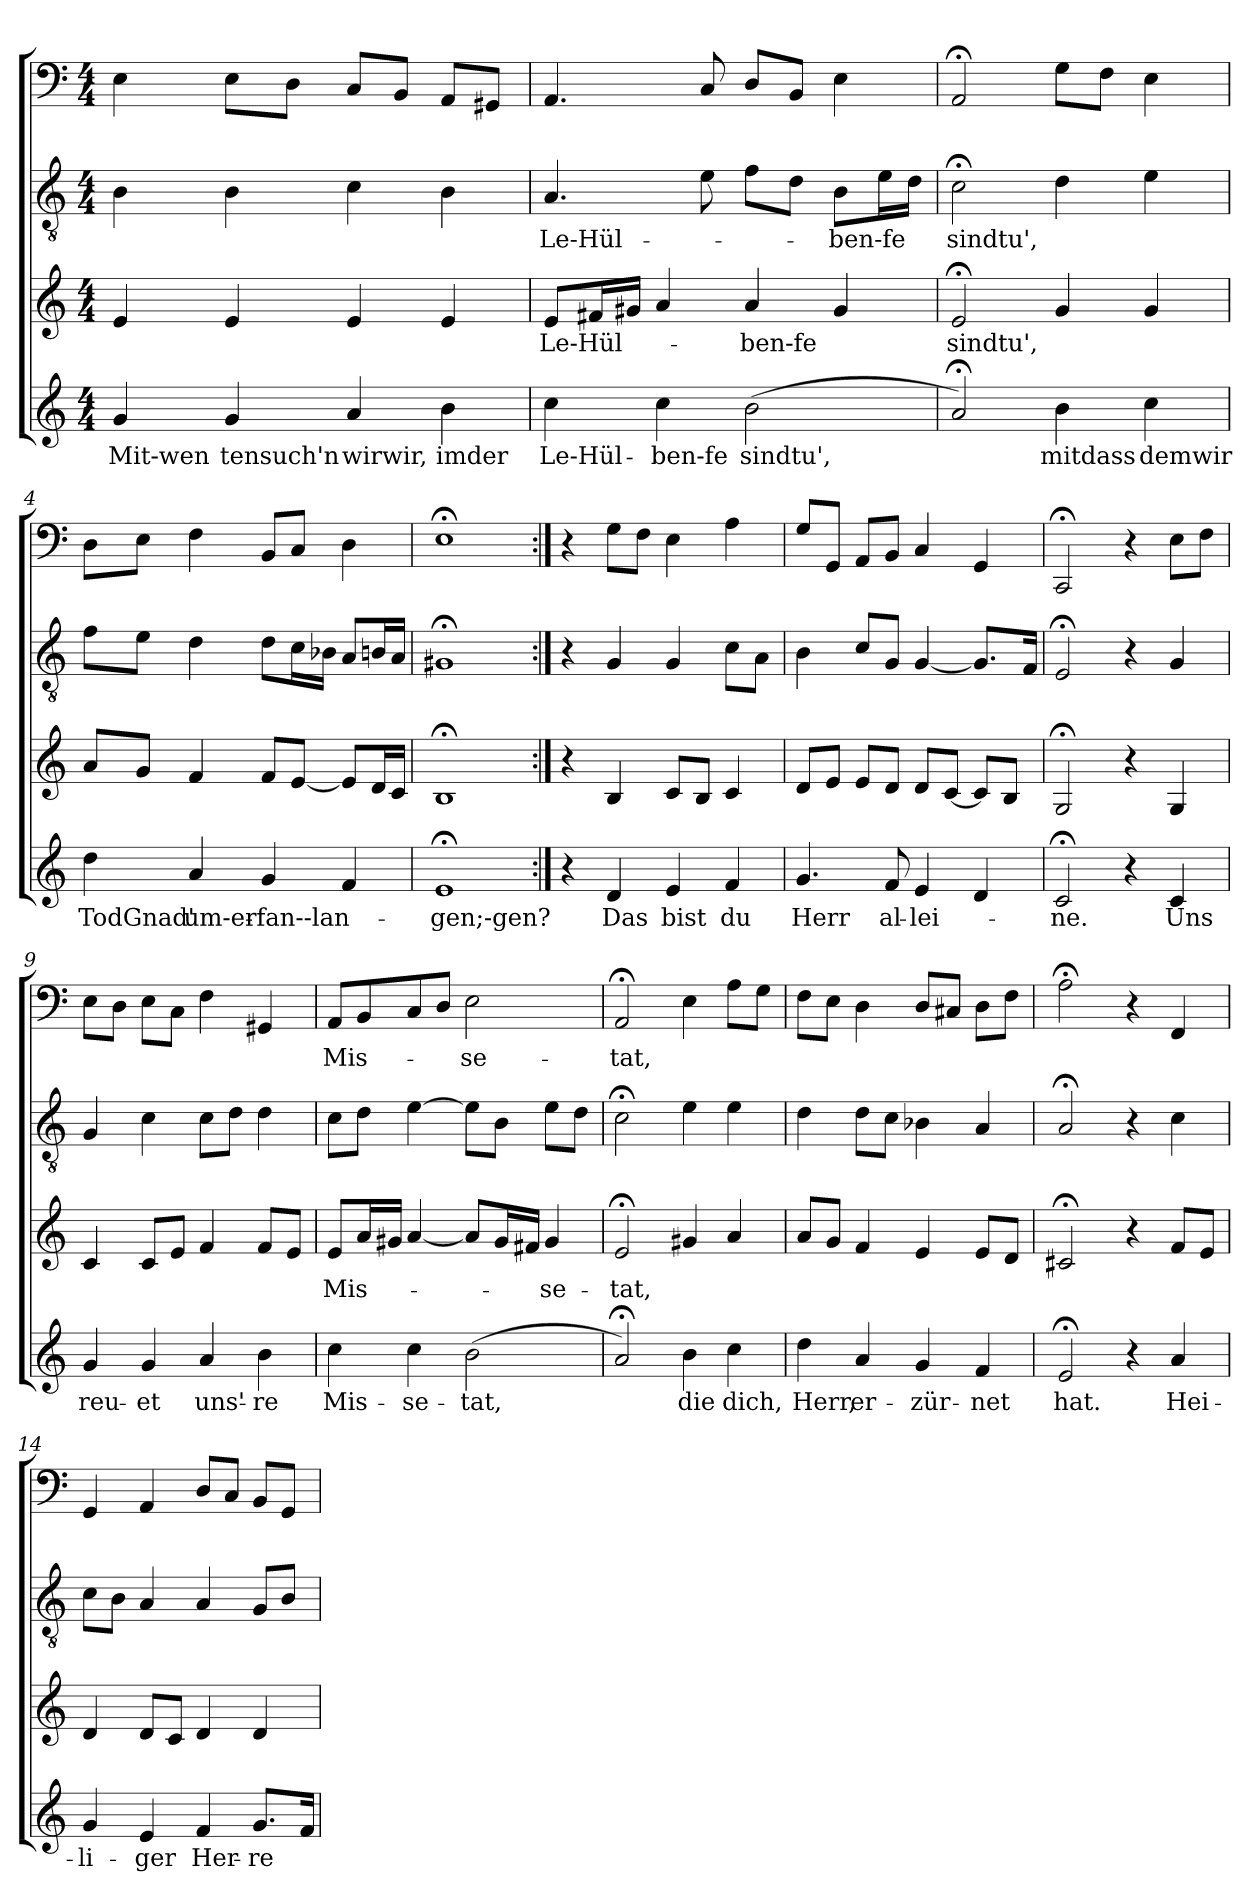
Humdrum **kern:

**kern	**text	**kern	**text	**kern	**text	**kern	**text
*part4	*part4	*part3	*part3	*part2	*part2	*part1	*part1
*staff4	*staff4	*staff3	*staff3	*staff2	*staff2	*staff1	*staff1
*clefG2	*	*clefG2	*	*clefGv2	*	*clefF4	*
*k[]	*	*k[]	*	*k[]	*	*k[]	*
*a:	*	*a:	*	*a:	*	*a:	*
*M4/4	*	*M4/4	*	*M4/4	*	*M4/4	*
=1	=1	=1	=1	=1	=1	=1	=1
4g/	Mit-wen	4e/	.	4B\	.	4E\	.
4g/	-tensuch'n	4e/	.	4B\	.	8E\L	.
.	.	.	.	.	.	8D\J	.
4a/	wirwir,	4e/	.	4c\	.	8C/L	.
.	.	.	.	.	.	8BB/J	.
4b\	imder	4e/	.	4B\	.	8AA/L	.
.	.	.	.	.	.	8GG#X/J	.
=2	=2	=2	=2	=2	=2	=2	=2
4cc\	Le-Hül-	8e/L	Le-Hül-	4.A/	Le-Hül-	4.AA/	.
.	.	16f#X/L	.	.	.	.	.
.	.	16g#X/JJ	.	.	.	.	.
4cc\	-ben-fe	4a/	.	.	.	.	.
.	.	.	.	8e\	.	8C/	.
(2b\	sindtu',	4a/	-ben-fe	8f\L	.	8D/L	.
.	.	.	.	8d\J	.	8BB/J	.
.	.	4g#/	.	8B\L	-ben-fe	4E\	.
.	.	.	.	16e\L	.	.	.
.	.	.	.	16d\JJ	.	.	.
=3	=3	=3	=3	=3	=3	=3	=3
2a;</)	.	2e;</	sindtu',	2c;<\	sindtu',	2AA;</	.
4b\	mitdass	4g/	.	4d\	.	8G\L	.
.	.	.	.	.	.	8F\J	.
4cc\	demwir	4g/	.	4e\	.	4E\	.
=4	=4	=4	=4	=4	=4	=4	=4
4dd\	TodGnad'	8a/L	.	8f\L	.	8D\L	.
.	.	8g/J	.	8e\J	.	8E\J	.
4a/	um-er-	4f/	.	4d\	.	4F\	.
4g/	-fan--lan-	8f/L	.	8d\L	.	8BB/L	.
.	.	[8e/J	.	16c\L	.	8C/J	.
.	.	.	.	16B-X\JJ	.	.	.
4f/	.	8e/L]	.	8A/L	.	4D\	.
.	.	16d/L	.	16Bn/L	.	.	.
.	.	16c/JJ	.	16A/JJ	.	.	.
=5	=5	=5	=5	=5	=5	=5	=5
1e;</	-gen;-gen?	1B;</	.	1G#X;</	.	1E;<\	.
=6:|!	=6:|!	=6:|!	=6:|!	=6:|!	=6:|!	=6:|!	=6:|!
4r	.	4r	.	4r	.	4r	.
4d/	Das	4B/	.	4G/	.	8G\L	.
.	.	.	.	.	.	8F\J	.
4e/	bist	8c/L	.	4G/	.	4E\	.
.	.	8B/J	.	.	.	.	.
4f/	du	4c/	.	8c\L	.	4A\	.
.	.	.	.	8A\J	.	.	.
=7	=7	=7	=7	=7	=7	=7	=7
4.g/	Herr	8d/L	.	4B\	.	8G/L	.
.	.	8e/J	.	.	.	8GG/J	.
.	.	8e/L	.	8c/L	.	8AA/L	.
8f/	al-	8d/J	.	8G/J	.	8BB/J	.
4e/	-lei-	8d/L	.	[4G/	.	4C/	.
.	.	[8c/J	.	.	.	.	.
4d/	.	8c/L]	.	8.G/L]	.	4GG/	.
.	.	8B/J	.	.	.	.	.
.	.	.	.	16F/Jk	.	.	.
=8	=8	=8	=8	=8	=8	=8	=8
2c;</	-ne.	2G;</	.	2E;</	.	2CC;</	.
4r	.	4r	.	4r	.	4r	.
4c/	Uns	4G/	.	4G/	.	8E\L	.
.	.	.	.	.	.	8F\J	.
=9	=9	=9	=9	=9	=9	=9	=9
4g/	reu-	4c/	.	4G/	.	8E\L	.
.	.	.	.	.	.	8D\J	.
4g/	-et	8c/L	.	4c\	.	8E\L	.
.	.	8e/J	.	.	.	8C\J	.
4a/	uns'-	4f/	.	8c\L	.	4F\	.
.	.	.	.	8d\J	.	.	.
4b\	-re	8f/L	.	4d\	.	4GG#X/	.
.	.	8e/J	.	.	.	.	.
=10	=10	=10	=10	=10	=10	=10	=10
4cc\	Mis-	8e/L	Mis-	8c\L	.	8AA/L	Mis-
.	.	16a/L	.	8d\J	.	8BB/	.
.	.	16g#X/JJ	.	.	.	.	.
4cc\	-se-	[4a/	.	[4e\	.	8C/	.
.	.	.	.	.	.	8D/J	.
(2b\	-tat,	8a/L]	.	8e\L]	.	2E\	-se-
.	.	16g#/L	.	8B\J	.	.	.
.	.	16f#X/JJ	.	.	.	.	.
.	.	4g#/	-se-	8e\L	.	.	.
.	.	.	.	8d\J	.	.	.
=11	=11	=11	=11	=11	=11	=11	=11
2a;</)	.	2e;</	-tat,	2c;<\	.	2AA;</	-tat,
4b\	die	4g#X/	.	4e\	.	4E\	.
4cc\	dich,	4a/	.	4e\	.	8A\L	.
.	.	.	.	.	.	8G\J	.
=12	=12	=12	=12	=12	=12	=12	=12
4dd\	Herr,	8a/L	.	4d\	.	8F\L	.
.	.	8g/J	.	.	.	8E\J	.
4a/	er-	4f/	.	8d\L	.	4D\	.
.	.	.	.	8c\J	.	.	.
4g/	-zür-	4e/	.	4B-X\	.	8D/L	.
.	.	.	.	.	.	8C#X/J	.
4f/	-net	8e/L	.	4A/	.	8D\L	.
.	.	8d/J	.	.	.	8F\J	.
=13	=13	=13	=13	=13	=13	=13	=13
2e;</	hat.	2c#X;</	.	2A;</	.	2A;<\	.
4r	.	4r	.	4r	.	4r	.
4a/	Hei-	8f/L	.	4c\	.	4FF/	.
.	.	8e/J	.	.	.	.	.
=14	=14	=14	=14	=14	=14	=14	=14
4g/	-li-	4d/	.	8c\L	.	4GG/	.
.	.	.	.	8B\J	.	.	.
4e/	-ger	8d/L	.	4A/	.	4AA/	.
.	.	8c/J	.	.	.	.	.
4f/	Her-	4d/	.	4A/	.	8D/L	.
.	.	.	.	.	.	8C/J	.
8.g/L	-re	4d/	.	8G/L	.	8BB/L	.
.	.	.	.	8B/J	.	8GG/J	.
16f/Jk	.	.	.	.	.	.	.
=	=	=	=	=	=	=	=
*-	*-	*-	*-	*-	*-	*-	*-
